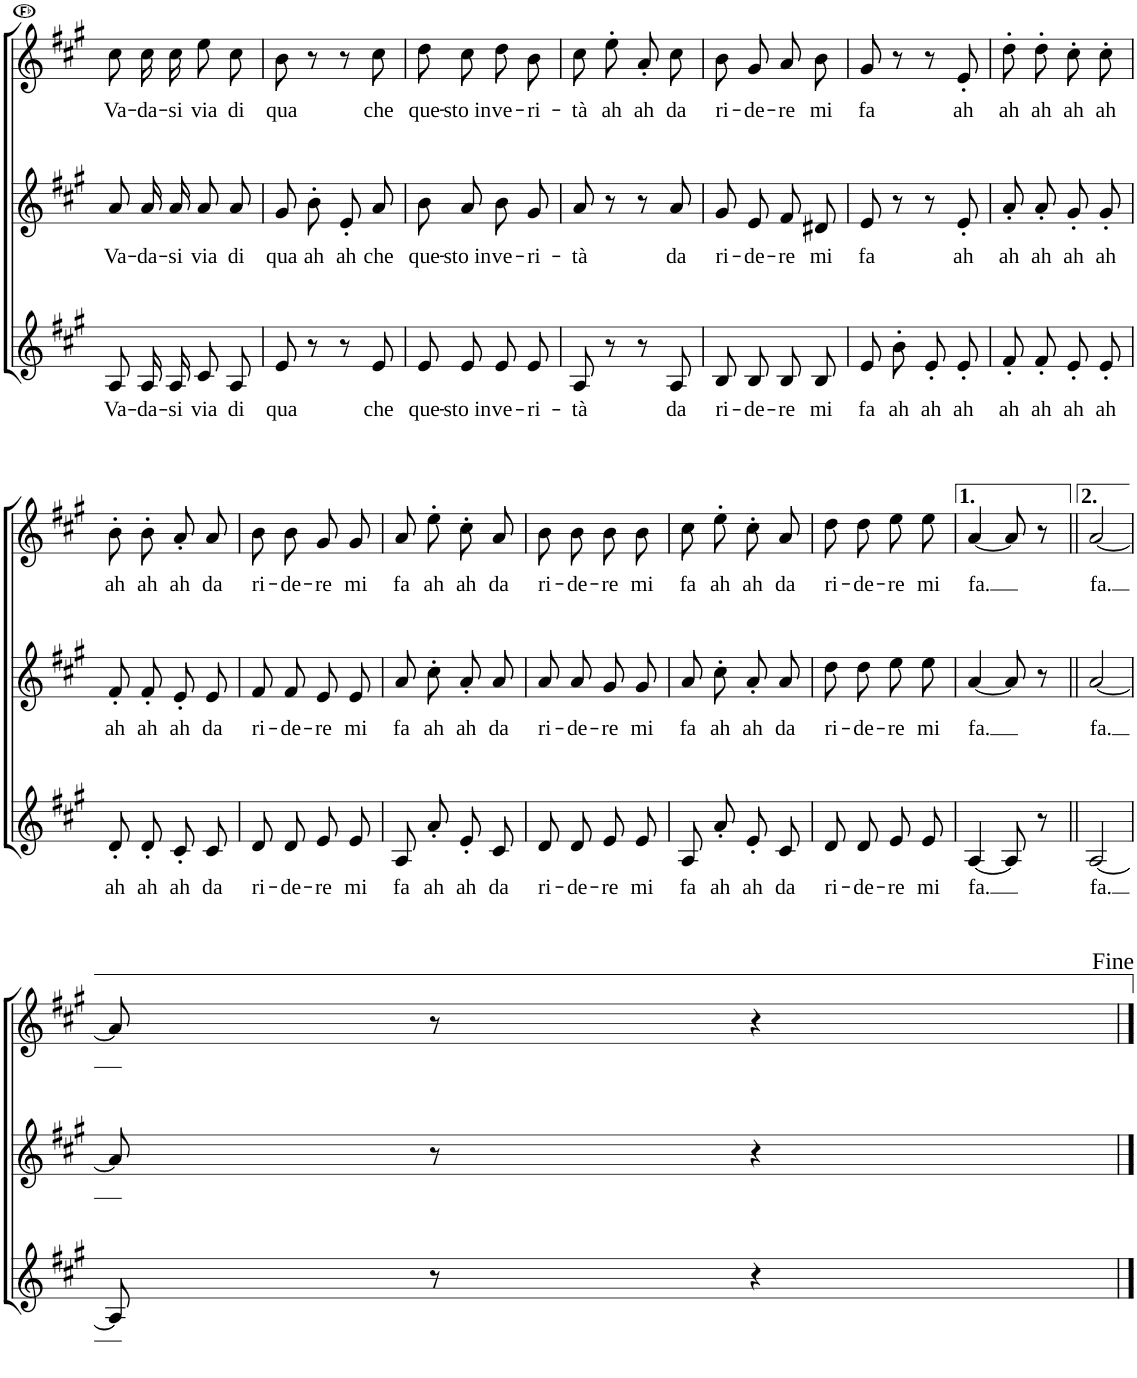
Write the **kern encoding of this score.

**kern	**text	**kern	**text	**kern	**text
*part3	*part3	*part2	*part2	*part1	*part1
*staff3	*staff3	*staff2	*staff2	*staff1	*staff1
*I"3	*	*I"2	*	*I"1	*
!!LO:PB:g=z
*clefG2	*	*clefG2	*	*clefG2	*
*k[f#c#g#]	*	*k[f#c#g#]	*	*k[f#c#g#]	*
*M2/4	*	*M2/4	*	*M2/4	*
=21	=21	=21	=21	=21	=21
!	!LO:LY:b	!	!LO:LY:b	!	!LO:LY:b
8A/L	Va-	8a/L	Va-	8cc#\L	Va-
!	!LO:LY:b	!	!LO:LY:b	!	!LO:LY:b
16A/L	-da-	16a/L	-da-	16cc#\L	-da-
!	!LO:LY:b	!	!LO:LY:b	!	!LO:LY:b
16A/JJ	-si	16a/JJ	-si	16cc#\JJ	-si
!	!LO:LY:b	!	!LO:LY:b	!	!LO:LY:b
8c#/L	via	8a/L	via	8ee\L	via
!	!LO:LY:b	!	!LO:LY:b	!	!LO:LY:b
8A/J	di	8a/J	di	8cc#\J	di
=22	=22	=22	=22	=22	=22
!	!LO:LY:b	!	!LO:LY:b	!	!LO:LY:b
8e/	qua	8g#/L	qua	8b\	qua
!	!	!	!LO:LY:b	!	!
8r	.	8b'/J	ah	8r	.
!	!	!	!LO:LY:b	!	!
8r	.	8e'/L	ah	8r	.
!	!LO:LY:b	!	!LO:LY:b	!	!LO:LY:b
8e/	che	8a/J	che	8cc#\	che
=23	=23	=23	=23	=23	=23
!	!LO:LY:b	!	!LO:LY:b	!	!LO:LY:b
8e/L	que-	8b/L	que-	8dd\L	que-
!	!LO:LY:b	!	!LO:LY:b	!	!LO:LY:b
8e/J	-sto in	8a/J	-sto in	8cc#\J	-sto in
!	!LO:LY:b	!	!LO:LY:b	!	!LO:LY:b
8e/L	ve-	8b/L	ve-	8dd\L	ve-
!	!LO:LY:b	!	!LO:LY:b	!	!LO:LY:b
8e/J	-ri-	8g#/J	-ri-	8b\J	-ri-
=24	=24	=24	=24	=24	=24
!	!LO:LY:b	!	!LO:LY:b	!	!LO:LY:b
8A/	-tà	8a/	-tà	8cc#\L	-tà
!	!	!	!	!	!LO:LY:b
8r	.	8r	.	8ee'\J	ah
!	!	!	!	!	!LO:LY:b
8r	.	8r	.	8a'\L	ah
!	!LO:LY:b	!	!LO:LY:b	!	!LO:LY:b
8A/	da	8a/	da	8cc#\J	da
=25	=25	=25	=25	=25	=25
!	!LO:LY:b	!	!LO:LY:b	!	!LO:LY:b
8B/L	ri-	8g#/L	ri-	8b/L	ri-
!	!LO:LY:b	!	!LO:LY:b	!	!LO:LY:b
8B/J	-de-	8e/J	-de-	8g#/J	-de-
!	!LO:LY:b	!	!LO:LY:b	!	!LO:LY:b
8B/L	-re	8f#/L	-re	8a/L	-re
!	!LO:LY:b	!	!LO:LY:b	!	!LO:LY:b
8B/J	mi	8d#X/J	mi	8b/J	mi
=26	=26	=26	=26	=26	=26
!	!LO:LY:b	!	!LO:LY:b	!	!LO:LY:b
8e/L	fa	8e/	fa	8g#/	fa
!	!LO:LY:b	!	!	!	!
8b'/J	ah	8r	.	8r	.
!	!LO:LY:b	!	!	!	!
8e'/L	ah	8r	.	8r	.
!	!LO:LY:b	!	!LO:LY:b	!	!LO:LY:b
8e'/J	ah	8e'/	ah	8e'/	ah
=27	=27	=27	=27	=27	=27
!	!LO:LY:b	!	!LO:LY:b	!	!LO:LY:b
8f#'/L	ah	8a'/L	ah	8dd'\L	ah
!	!LO:LY:b	!	!LO:LY:b	!	!LO:LY:b
8f#'/J	ah	8a'/J	ah	8dd'\J	ah
!	!LO:LY:b	!	!LO:LY:b	!	!LO:LY:b
8e'/L	ah	8g#'/L	ah	8cc#'\L	ah
!	!LO:LY:b	!	!LO:LY:b	!	!LO:LY:b
8e'/J	ah	8g#'/J	ah	8cc#'\J	ah
!!LO:LB:g=z
=28	=28	=28	=28	=28	=28
!	!LO:LY:b	!	!LO:LY:b	!	!LO:LY:b
8d'/L	ah	8f#'/L	ah	8b'\L	ah
!	!LO:LY:b	!	!LO:LY:b	!	!LO:LY:b
8d'/J	ah	8f#'/J	ah	8b'\J	ah
!	!LO:LY:b	!	!LO:LY:b	!	!LO:LY:b
8c#'/L	ah	8e'/L	ah	8a'/L	ah
!	!LO:LY:b	!	!LO:LY:b	!	!LO:LY:b
8c#/J	da	8e/J	da	8a/J	da
=29	=29	=29	=29	=29	=29
!	!LO:LY:b	!	!LO:LY:b	!	!LO:LY:b
8d/L	ri-	8f#/L	ri-	8b\L	ri-
!	!LO:LY:b	!	!LO:LY:b	!	!LO:LY:b
8d/J	-de-	8f#/J	-de-	8b\J	-de-
!	!LO:LY:b	!	!LO:LY:b	!	!LO:LY:b
8e/L	-re	8e/L	-re	8g#/L	-re
!	!LO:LY:b	!	!LO:LY:b	!	!LO:LY:b
8e/J	mi	8e/J	mi	8g#/J	mi
=30	=30	=30	=30	=30	=30
!	!LO:LY:b	!	!LO:LY:b	!	!LO:LY:b
8A/L	fa	8a\L	fa	8a\L	fa
!	!LO:LY:b	!	!LO:LY:b	!	!LO:LY:b
8a'/J	ah	8cc#'\J	ah	8ee'\J	ah
!	!LO:LY:b	!	!LO:LY:b	!	!LO:LY:b
8e'/L	ah	8a'/L	ah	8cc#'\L	ah
!	!LO:LY:b	!	!LO:LY:b	!	!LO:LY:b
8c#/J	da	8a/J	da	8a\J	da
=31	=31	=31	=31	=31	=31
!	!LO:LY:b	!	!LO:LY:b	!	!LO:LY:b
8d/L	ri-	8a/L	ri-	8b\L	ri-
!	!LO:LY:b	!	!LO:LY:b	!	!LO:LY:b
8d/J	-de-	8a/J	-de-	8b\J	-de-
!	!LO:LY:b	!	!LO:LY:b	!	!LO:LY:b
8e/L	-re	8g#/L	-re	8b\L	-re
!	!LO:LY:b	!	!LO:LY:b	!	!LO:LY:b
8e/J	mi	8g#/J	mi	8b\J	mi
=32	=32	=32	=32	=32	=32
!	!LO:LY:b	!	!LO:LY:b	!	!LO:LY:b
8A/L	fa	8a\L	fa	8cc#\L	fa
!	!LO:LY:b	!	!LO:LY:b	!	!LO:LY:b
8a'/J	ah	8cc#'\J	ah	8ee'\J	ah
!	!LO:LY:b	!	!LO:LY:b	!	!LO:LY:b
8e'/L	ah	8a'/L	ah	8cc#'\L	ah
!	!LO:LY:b	!	!LO:LY:b	!	!LO:LY:b
8c#/J	da	8a/J	da	8a\J	da
=33	=33	=33	=33	=33	=33
!	!LO:LY:b	!	!LO:LY:b	!	!LO:LY:b
8d/L	ri-	8dd\L	ri-	8dd\L	ri-
!	!LO:LY:b	!	!LO:LY:b	!	!LO:LY:b
8d/J	-de-	8dd\J	-de-	8dd\J	-de-
!	!LO:LY:b	!	!LO:LY:b	!	!LO:LY:b
8e/L	-re	8ee\L	-re	8ee\L	-re
!	!LO:LY:b	!	!LO:LY:b	!	!LO:LY:b
8e/J	mi	8ee\J	mi	8ee\J	mi
=34	=34	=34	=34	=34	=34
!	!LO:LY:b	!	!LO:LY:b	!	!LO:LY:b
[4A/	fa.	[4a/	fa.	[4a/	fa.
8A/]	.	8a/]	.	8a/]	.
8r	.	8r	.	8r	.
=35||	=35||	=35||	=35||	=35||	=35||
!	!LO:LY:b	!	!LO:LY:b	!	!LO:LY:b
[2A/	fa.	[2a/	fa.	[2a/	fa.
!!LO:LB:g=z
=36	=36	=36	=36	=36	=36
8A/]	.	8a/]	.	8a/]	.
8r	.	8r	.	8r	.
4r	.	4r	.	4r	.
!	!	!	!	!LO:TX:a:t=<font face="Times New Roman"/>Fine	!
==	==	==	==	==	==
*-	*-	*-	*-	*-	*-
